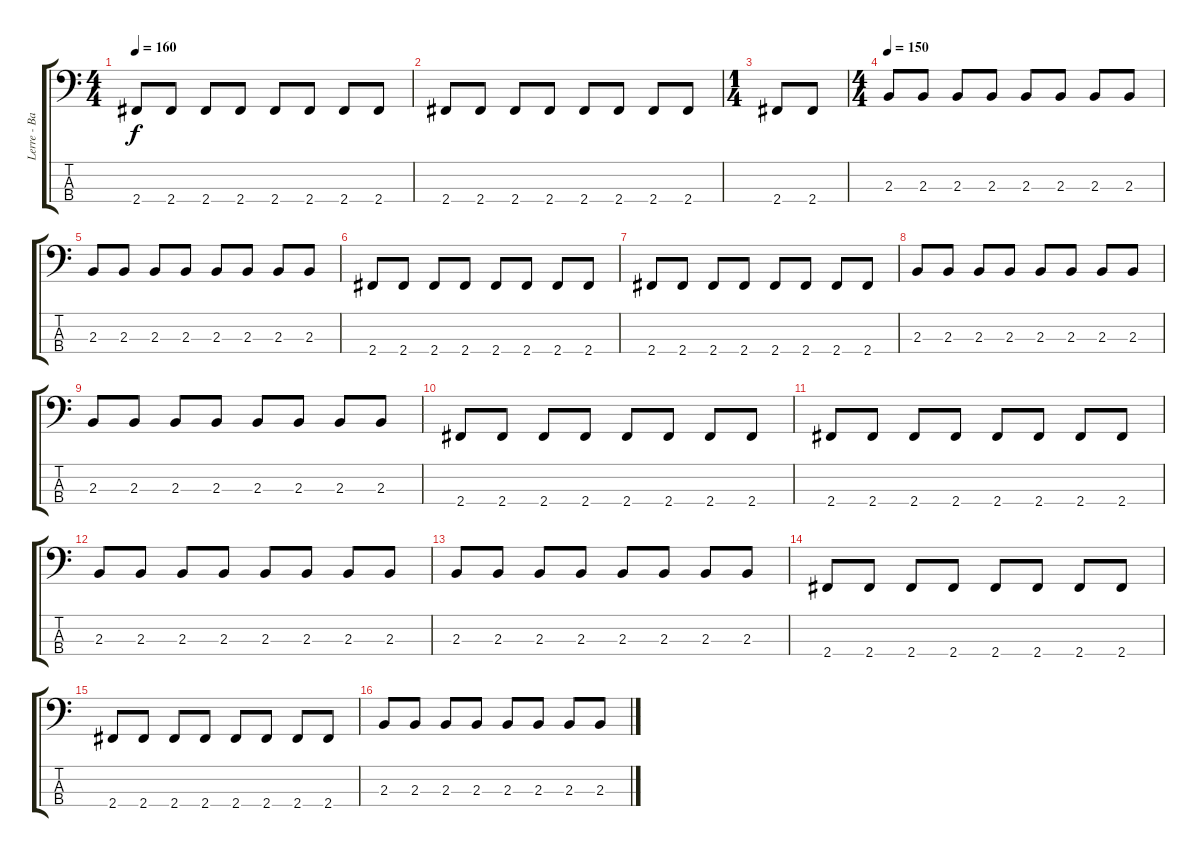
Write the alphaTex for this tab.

\track ("Lerre - Bass" "Lerre - Ba") {instrument electricbasspick}
\staff {score tabs}
\tuning (G2 D2 A1 E1) {hide}
\ts (4 4)
\tempo 160
\clef f4
\ks c
2.4.8{dy f} 2.4.8 2.4.8 2.4.8 2.4.8 2.4.8 2.4.8 2.4.8 |
2.4.8 2.4.8 2.4.8 2.4.8 2.4.8 2.4.8 2.4.8 2.4.8 |
\ts (1 4)
2.4.8 2.4.8 |
\ts (4 4)
\tempo 150
2.3.8 2.3.8 2.3.8 2.3.8 2.3.8 2.3.8 2.3.8 2.3.8 |
2.3.8 2.3.8 2.3.8 2.3.8 2.3.8 2.3.8 2.3.8 2.3.8 |
2.4.8 2.4.8 2.4.8 2.4.8 2.4.8 2.4.8 2.4.8 2.4.8 |
2.4.8 2.4.8 2.4.8 2.4.8 2.4.8 2.4.8 2.4.8 2.4.8 |
2.3.8 2.3.8 2.3.8 2.3.8 2.3.8 2.3.8 2.3.8 2.3.8 |
2.3.8 2.3.8 2.3.8 2.3.8 2.3.8 2.3.8 2.3.8 2.3.8 |
2.4.8 2.4.8 2.4.8 2.4.8 2.4.8 2.4.8 2.4.8 2.4.8 |
2.4.8 2.4.8 2.4.8 2.4.8 2.4.8 2.4.8 2.4.8 2.4.8 |
2.3.8 2.3.8 2.3.8 2.3.8 2.3.8 2.3.8 2.3.8 2.3.8 |
2.3.8 2.3.8 2.3.8 2.3.8 2.3.8 2.3.8 2.3.8 2.3.8 |
2.4.8 2.4.8 2.4.8 2.4.8 2.4.8 2.4.8 2.4.8 2.4.8 |
2.4.8 2.4.8 2.4.8 2.4.8 2.4.8 2.4.8 2.4.8 2.4.8 |
2.3.8 2.3.8 2.3.8 2.3.8 2.3.8 2.3.8 2.3.8 2.3.8
